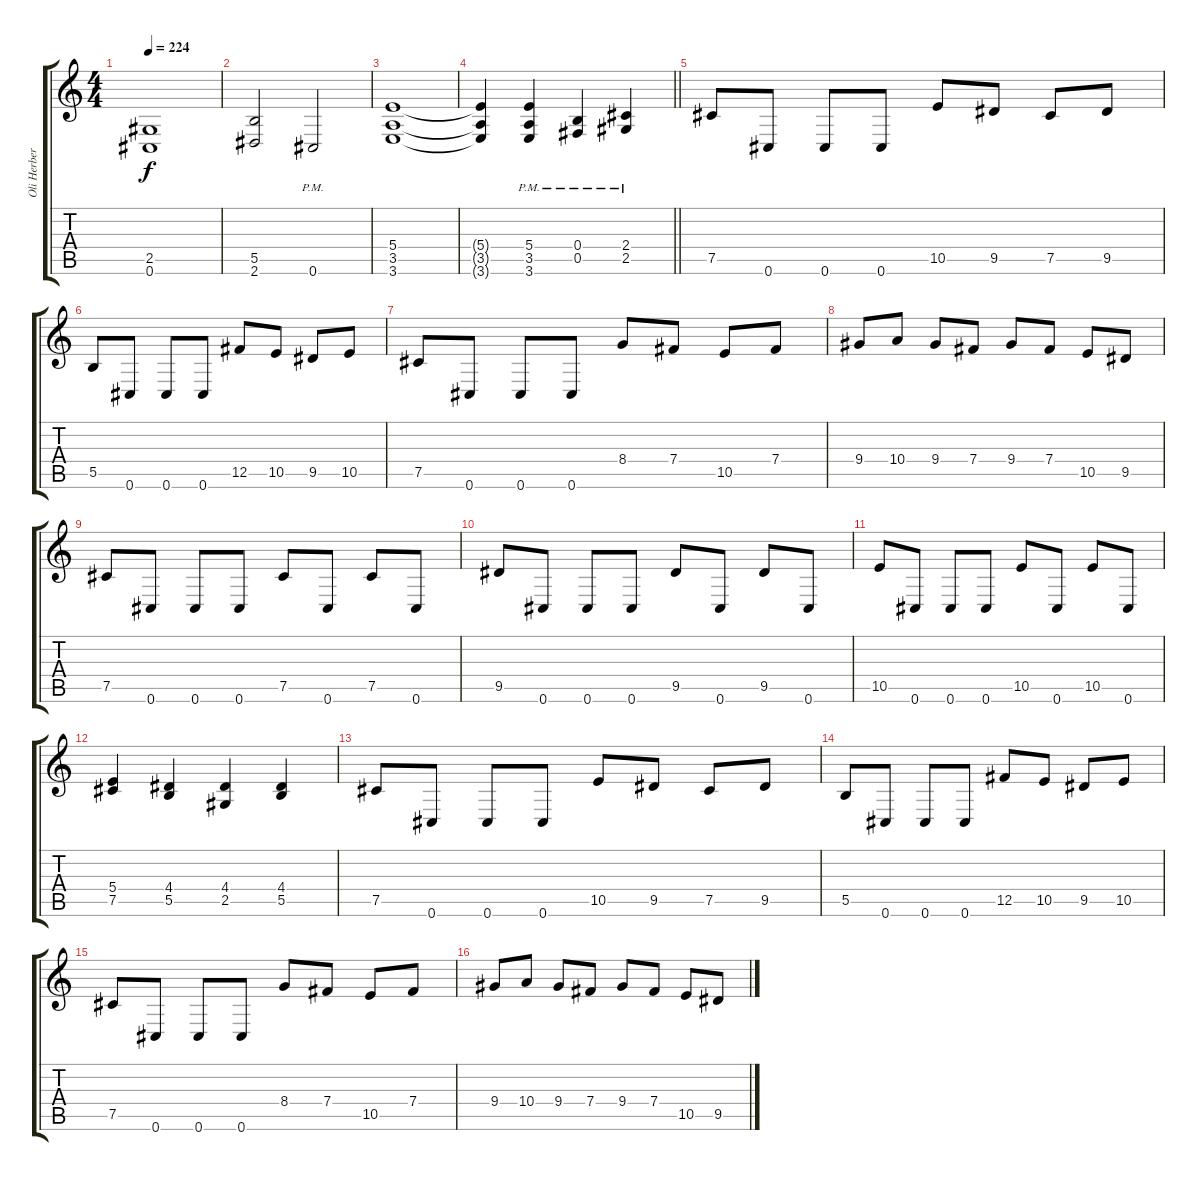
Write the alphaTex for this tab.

\track ("Oli Herbert Rhythm" "Oli Herber") {instrument distortionguitar}
\staff {score tabs}
\tuning (Db4 Ab3 E3 B2 Gb2 Db2) {hide}
\ts (4 4)
\tempo 224
\clef g2
\ks c
(2.5 0.6).1{dy f} |
(5.5 2.6).2 0.6{pm}.2 |
(5.4 3.5 3.6).1 |
\barLineRight lightlight
(5.4{t} 3.5{t} 3.6{t}).4 (5.4 3.5 3.6{pm}).4 (0.4 0.5{pm}).4 (2.4 2.5{pm}).4 |
7.5.8 0.6.8 0.6.8 0.6.8 10.5.8 9.5.8 7.5.8 9.5.8 |
5.5.8 0.6.8 0.6.8 0.6.8 12.5.8 10.5.8 9.5.8 10.5.8 |
7.5.8 0.6.8 0.6.8 0.6.8 8.4.8 7.4.8 10.5.8 7.4.8 |
9.4.8 10.4.8 9.4.8 7.4.8 9.4.8 7.4.8 10.5.8 9.5.8 |
7.5.8 0.6.8 0.6.8 0.6.8 7.5.8 0.6.8 7.5.8 0.6.8 |
9.5.8 0.6.8 0.6.8 0.6.8 9.5.8 0.6.8 9.5.8 0.6.8 |
10.5.8 0.6.8 0.6.8 0.6.8 10.5.8 0.6.8 10.5.8 0.6.8 |
(5.4 7.5).4 (4.4 5.5).4 (4.4 2.5).4 (4.4 5.5).4 |
7.5.8 0.6.8 0.6.8 0.6.8 10.5.8 9.5.8 7.5.8 9.5.8 |
5.5.8 0.6.8 0.6.8 0.6.8 12.5.8 10.5.8 9.5.8 10.5.8 |
7.5.8 0.6.8 0.6.8 0.6.8 8.4.8 7.4.8 10.5.8 7.4.8 |
9.4.8 10.4.8 9.4.8 7.4.8 9.4.8 7.4.8 10.5.8 9.5.8
